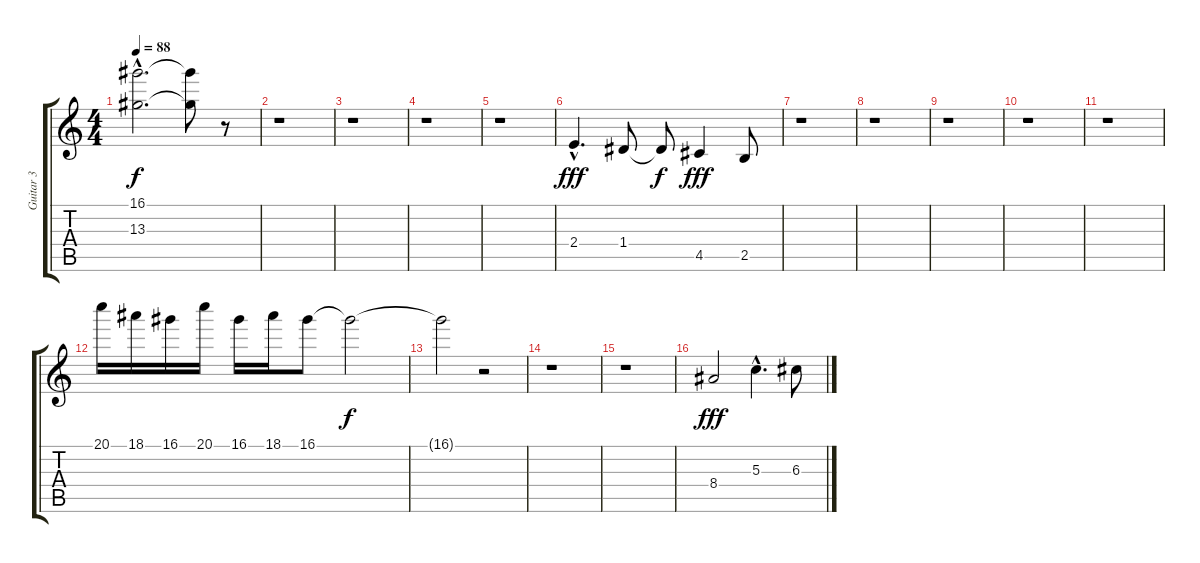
\track ("Guitar 3" "Guitar 3") {instrument distortionguitar}
\staff {score tabs}
\tuning (E4 B3 G3 D3 A2 E2) {hide}
\ts (4 4)
\tempo 88
\clef g2
\ks c
(16.1{hac t} 13.3{hac t}).2{d dy f} (16.1{t} 13.3{t}).8 r.8 |
r.1 |
r.1 |
r.1 |
r.1 |
2.4{hac}.4{d dy fff} 1.4.8 1.4{t}.8{dy f} 4.5.4{dy fff} 2.5.8 |
r.1 |
r.1 |
r.1 |
r.1 |
r.1 |
20.1.16 18.1.16 16.1.16 20.1.16 16.1.16 18.1.16 16.1.8 16.1{t}.2{dy f} |
16.1{t}.2 r.2 |
r.1 |
r.1 |
8.4.2{dy fff} 5.3{hac}.4{d} 6.3.8
